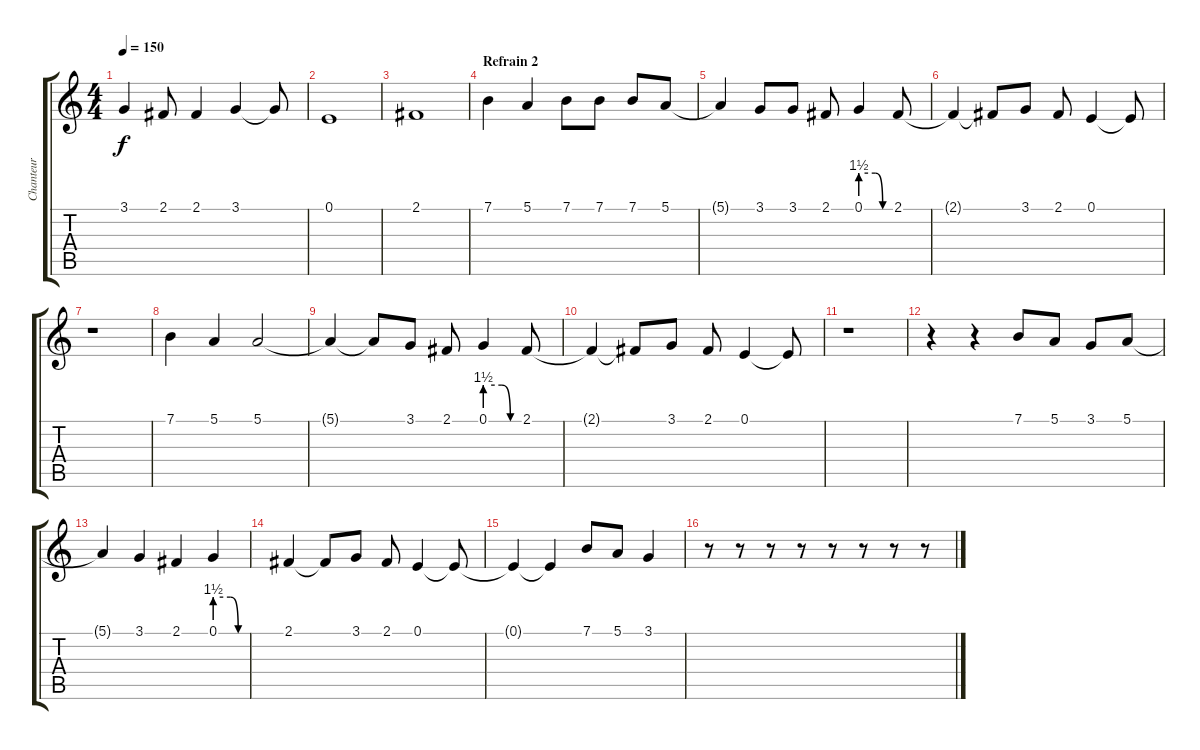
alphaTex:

\track ("Chanteur" "Chanteur") {instrument harmonica}
\staff {score tabs}
\tuning (E4 B3 G3 D3 A2 E2) {hide}
\ts (4 4)
\tempo 150
\clef g2
\ks c
3.1.4{dy f} 2.1.8 2.1.4 3.1.4 3.1{t}.8 |
0.1.1 |
2.1.1 |
\section ("" "Refrain 2")
7.1.4 5.1.4 7.1.8 7.1.8 7.1.8 5.1.8 |
5.1{t}.4 3.1.8 3.1.8 2.1.8 0.1{be (custom 0 6 30 6 45 0 60 0)}.4 2.1.8 |
2.1{t}.4 2.1{t}.8 3.1.8 2.1.8 0.1.4 0.1{t}.8 |
r.1 |
7.1.4 5.1.4 5.1.2 |
5.1{t}.4 5.1{t}.8 3.1.8 2.1.8 0.1{be (custom 0 6 30 6 45 0 60 0)}.4 2.1.8 |
2.1{t}.4 2.1{t}.8 3.1.8 2.1.8 0.1.4 0.1{t}.8 |
r.1 |
r.4 r.4 7.1.8 5.1.8 3.1.8 5.1.8 |
5.1{t}.4 3.1.4 2.1.4 0.1{be (custom 0 6 30 6 45 0 60 0)}.4 |
2.1.4 2.1{t}.8 3.1.8 2.1.8 0.1.4 0.1{t}.8 |
0.1{t}.4 0.1{t}.4 7.1.8 5.1.8 3.1.4 |
r.8 r.8 r.8 r.8 r.8 r.8 r.8 r.8
